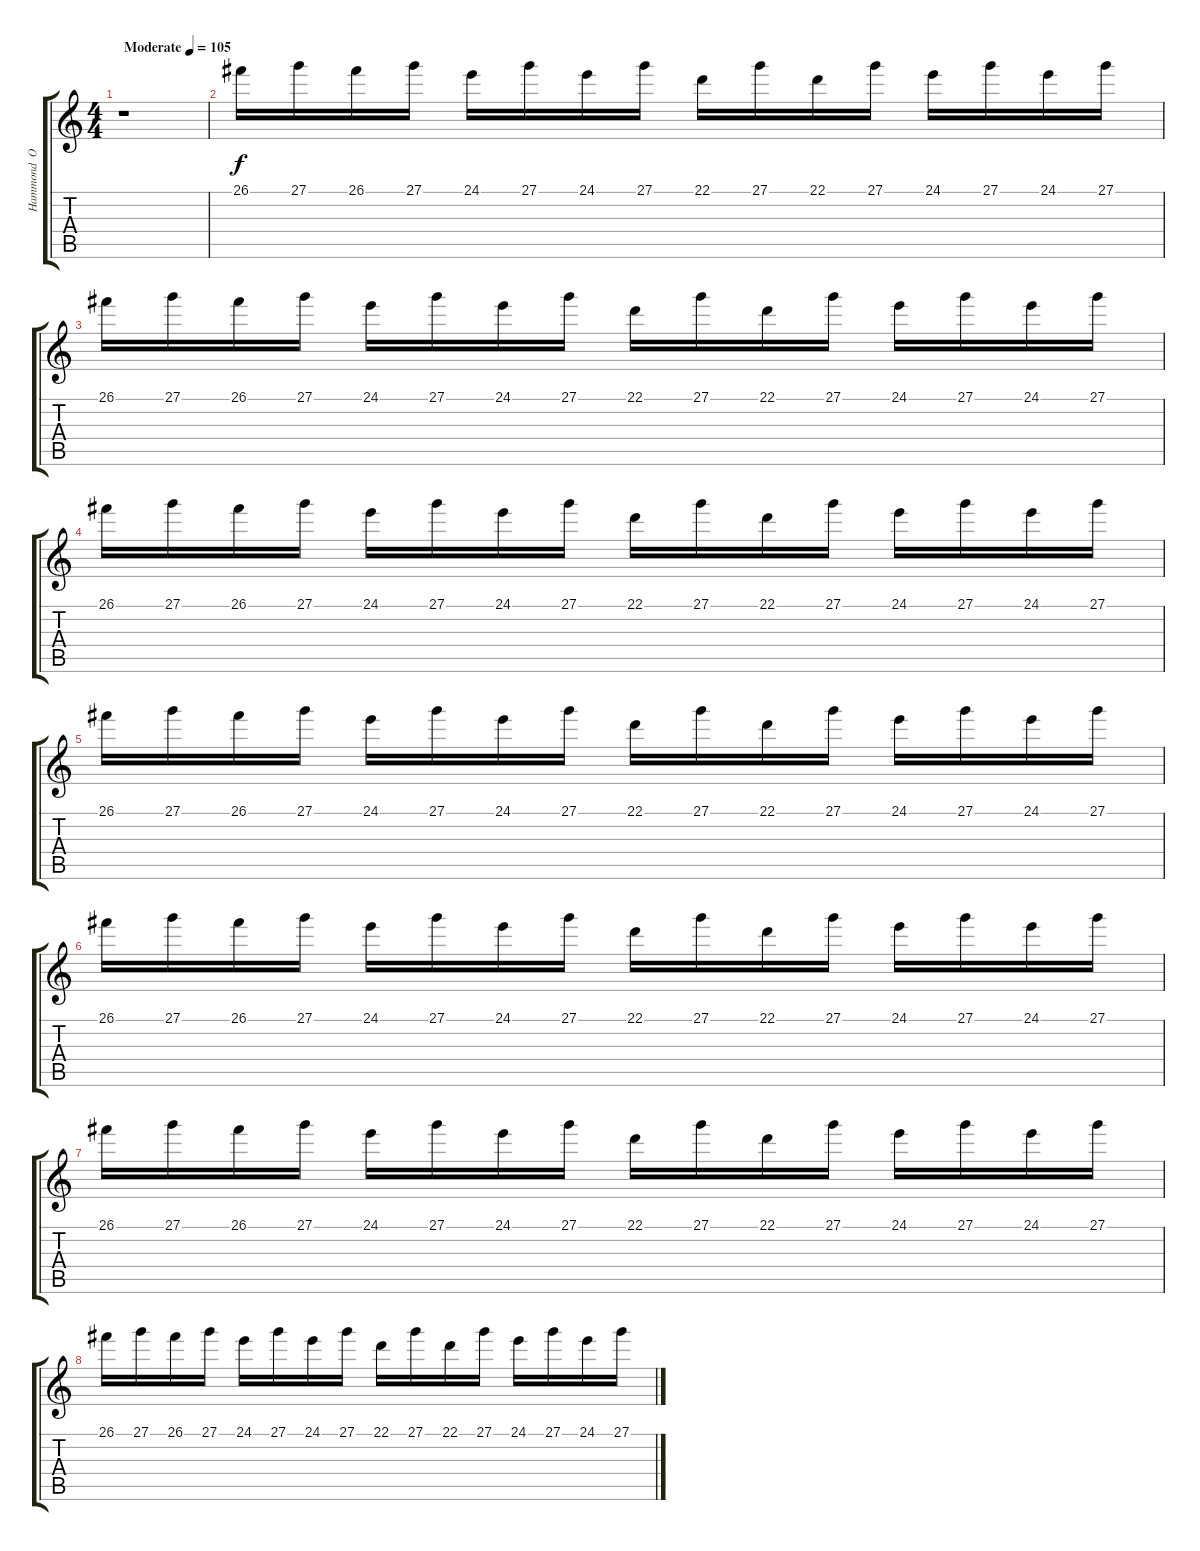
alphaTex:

\track ("Hammond  Organ" "Hammond  O") {instrument drawbarorgan}
\staff {score tabs}
\tuning (E4 B3 G3 D3 A2 E2) {hide}
\ts (4 4)
\tempo (105 "Moderate")
\clef g2
\ks c
r.1{dy f instrument drawbarorgan} |
26.1.16{volume 4} 27.1.16{volume 4} 26.1.16{volume 4} 27.1.16{volume 4} 24.1.16{volume 4} 27.1.16{volume 5} 24.1.16{volume 5} 27.1.16{volume 5} 22.1.16{volume 5} 27.1.16{volume 5} 22.1.16{volume 6} 27.1.16{volume 6} 24.1.16{volume 6} 27.1.16{volume 6} 24.1.16{volume 6} 27.1.16{volume 6} |
26.1.16{volume 9} 27.1.16{volume 9} 26.1.16{volume 7} 27.1.16{volume 9} 24.1.16{volume 7} 27.1.16{volume 10} 24.1.16{volume 8} 27.1.16{volume 10} 22.1.16{volume 11} 27.1.16{volume 8} 22.1.16{volume 11} 27.1.16{volume 9} 24.1.16{volume 12} 27.1.16{volume 12} 24.1.16{volume 12} 27.1.16{volume 12} |
26.1.16{volume 12} 27.1.16{volume 10} 26.1.16{volume 10} 27.1.16{volume 10} 24.1.16{volume 10} 27.1.16{volume 10} 24.1.16{volume 11} 27.1.16{volume 11} 22.1.16{volume 11} 27.1.16{volume 11} 22.1.16{volume 11} 27.1.16{volume 12} 24.1.16{volume 12} 27.1.16{volume 12} 24.1.16{volume 12} 27.1.16{volume 12} |
26.1.16{volume 12} 27.1.16{volume 12} 26.1.16{volume 12} 27.1.16{volume 12} 24.1.16{volume 12} 27.1.16{volume 11} 24.1.16{volume 11} 27.1.16{volume 11} 22.1.16{volume 11} 27.1.16{volume 10} 22.1.16{volume 10} 27.1.16{volume 10} 24.1.16{volume 10} 27.1.16{volume 10} 24.1.16{volume 9} 27.1.16{volume 9} |
26.1.16{volume 9} 27.1.16 26.1.16 27.1.16 24.1.16 27.1.16 24.1.16 27.1.16 22.1.16 27.1.16 22.1.16 27.1.16 24.1.16 27.1.16 24.1.16 27.1.16 |
26.1.16{volume 9} 27.1.16{volume 9} 26.1.16{volume 9} 27.1.16{volume 9} 24.1.16{volume 10} 27.1.16{volume 10} 24.1.16{volume 10} 27.1.16{volume 10} 22.1.16{volume 11} 27.1.16{volume 11} 22.1.16{volume 11} 27.1.16{volume 11} 24.1.16{volume 12} 27.1.16{volume 12} 24.1.16{volume 12} 27.1.16{volume 12} |
26.1.16{volume 12} 27.1.16 26.1.16 27.1.16 24.1.16 27.1.16 24.1.16 27.1.16 22.1.16 27.1.16 22.1.16 27.1.16 24.1.16 27.1.16 24.1.16 27.1.16
